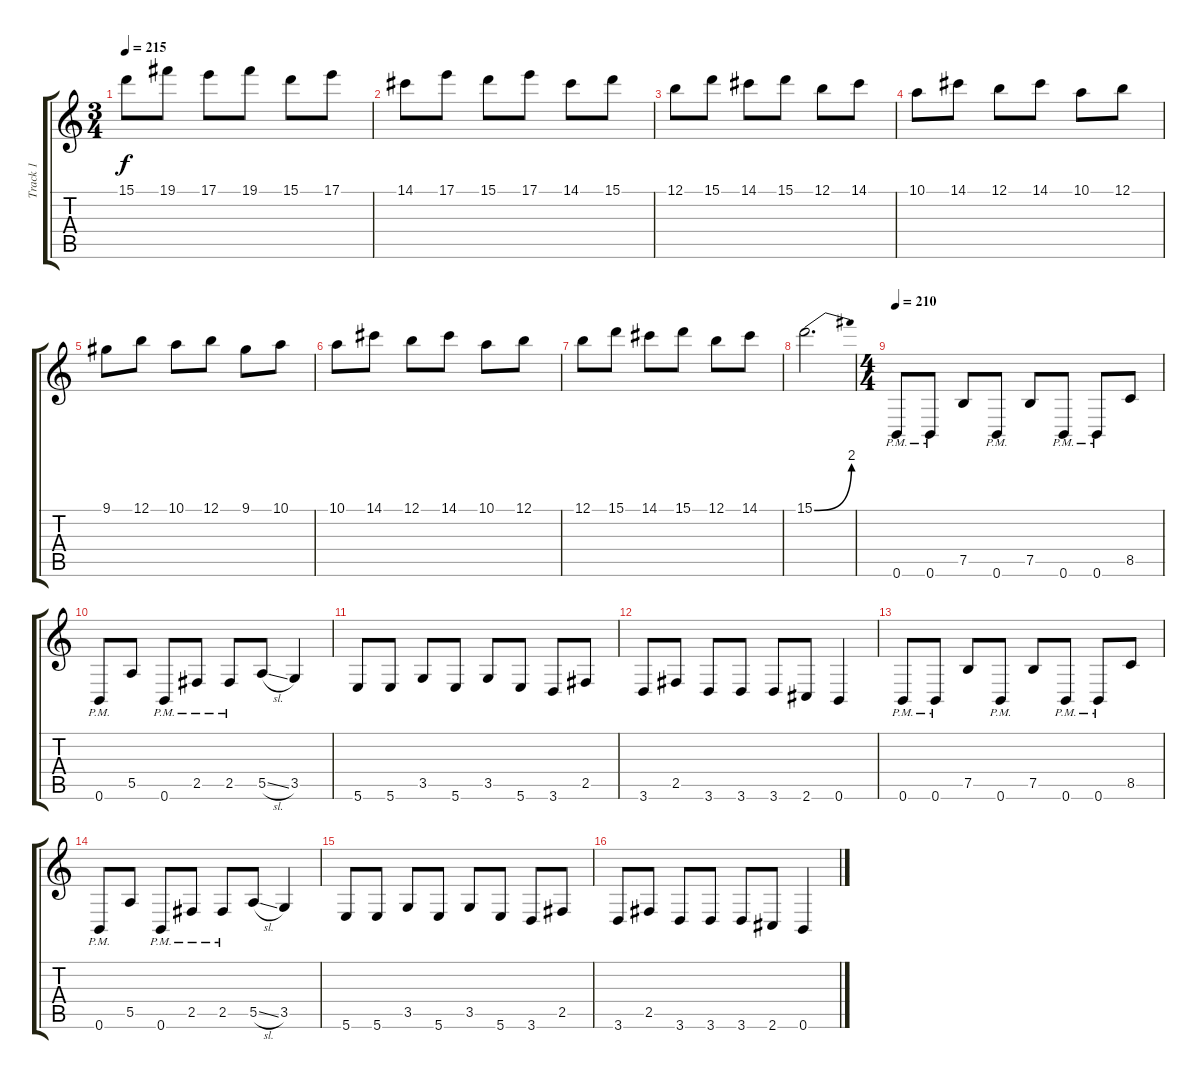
\track ("Track 1" "Track 1") {instrument distortionguitar}
\staff {score tabs}
\tuning (B3 Gb3 D3 A2 E2 B1) {hide}
\ts (3 4)
\tempo 215
\clef g2
\ks c
15.1.8{dy f} 19.1.8 17.1.8 19.1.8 15.1.8 17.1.8 |
14.1.8 17.1.8 15.1.8 17.1.8 14.1.8 15.1.8 |
12.1.8 15.1.8 14.1.8 15.1.8 12.1.8 14.1.8 |
10.1.8 14.1.8 12.1.8 14.1.8 10.1.8 12.1.8 |
9.1.8 12.1.8 10.1.8 12.1.8 9.1.8 10.1.8 |
10.1.8 14.1.8 12.1.8 14.1.8 10.1.8 12.1.8 |
12.1.8 15.1.8 14.1.8 15.1.8 12.1.8 14.1.8 |
15.1{be (bend 0 0 60 8)}.2{d} |
\ts (4 4)
\tempo 210
0.6{pm}.8 0.6{pm}.8 7.5.8 0.6{pm}.8 7.5.8 0.6{pm}.8 0.6{pm}.8 8.5.8 |
0.6{pm}.8 5.5.8 0.6{pm}.8 2.5{pm}.8 2.5{pm}.8 5.5{sl}.8 3.5.4 |
5.6.8 5.6.8 3.5.8 5.6.8 3.5.8 5.6.8 3.6.8 2.5.8 |
3.6.8 2.5.8 3.6.8 3.6.8 3.6.8 2.6.8 0.6.4 |
0.6{pm}.8 0.6{pm}.8 7.5.8 0.6{pm}.8 7.5.8 0.6{pm}.8 0.6{pm}.8 8.5.8 |
0.6{pm}.8 5.5.8 0.6{pm}.8 2.5{pm}.8 2.5{pm}.8 5.5{sl}.8 3.5.4 |
5.6.8 5.6.8 3.5.8 5.6.8 3.5.8 5.6.8 3.6.8 2.5.8 |
3.6.8 2.5.8 3.6.8 3.6.8 3.6.8 2.6.8 0.6.4
